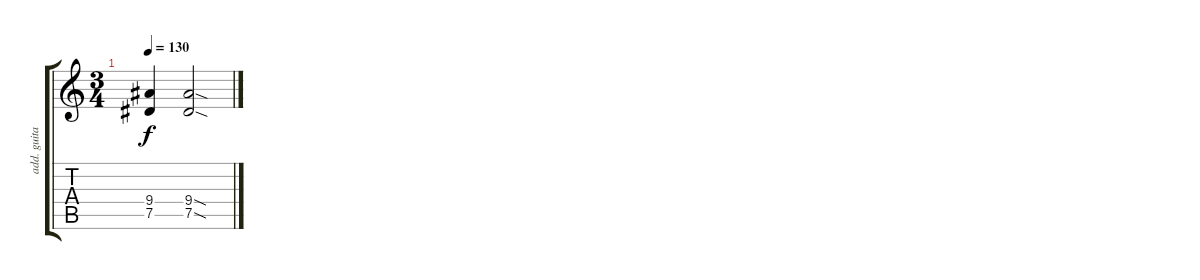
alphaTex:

\track ("add. guitar" "add. guita") {instrument overdrivenguitar}
\staff {score tabs}
\tuning (Eb4 Bb3 Gb3 Db3 Ab2 Eb2) {hide}
\ts (3 4)
\tempo 130
\clef g2
\ks c
(9.4 7.5).4{dy f} (9.4{sod} 7.5{sod}).2
